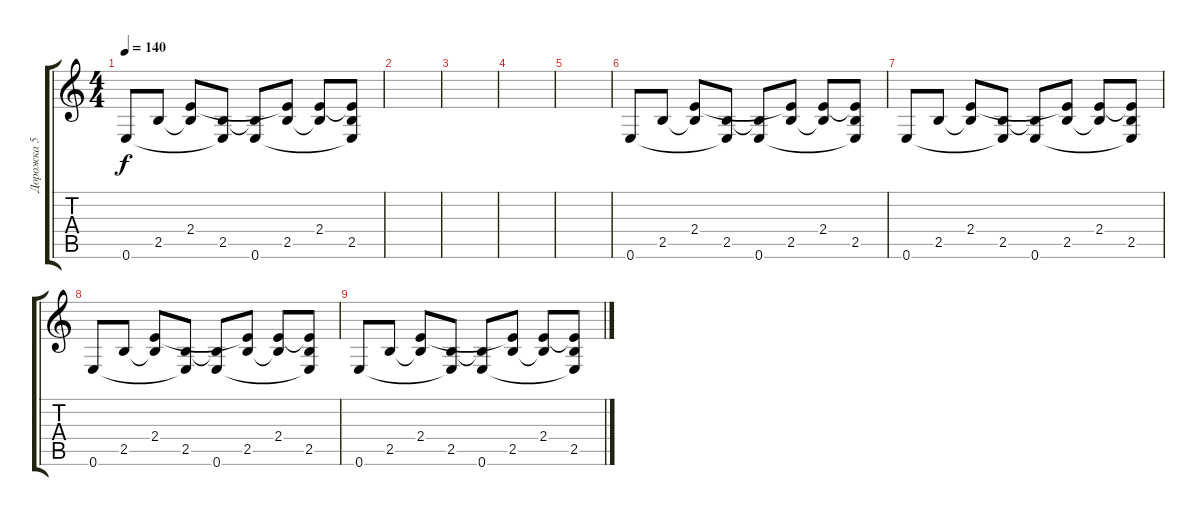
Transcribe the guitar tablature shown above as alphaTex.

\track ("Дорожка 5" "Дорожка 5") {instrument electricguitarmuted}
\staff {score tabs}
\tuning (E4 B3 G3 D3 A2 E2) {hide}
\ts (4 4)
\tempo 140
\clef g2
\ks c
0.6.8{dy f} 2.5.8 (2.4 2.5{t}).8 (2.5 0.6{t}).8 (2.5{t} 0.6).8 (2.4{t} 2.5).8 (2.4 2.5{t}).8 (2.4{t} 2.5 0.6{t}).8 |
|
|
|
|
0.6.8 2.5.8 (2.4 2.5{t}).8 (2.5 0.6{t}).8 (2.5{t} 0.6).8 (2.4{t} 2.5).8 (2.4 2.5{t}).8 (2.4{t} 2.5 0.6{t}).8 |
0.6.8 2.5.8 (2.4 2.5{t}).8 (2.5 0.6{t}).8 (2.5{t} 0.6).8 (2.4{t} 2.5).8 (2.4 2.5{t}).8 (2.4{t} 2.5 0.6{t}).8 |
0.6.8 2.5.8 (2.4 2.5{t}).8 (2.5 0.6{t}).8 (2.5{t} 0.6).8 (2.4{t} 2.5).8 (2.4 2.5{t}).8 (2.4{t} 2.5 0.6{t}).8 |
0.6.8 2.5.8 (2.4 2.5{t}).8 (2.5 0.6{t}).8 (2.5{t} 0.6).8 (2.4{t} 2.5).8 (2.4 2.5{t}).8 (2.4{t} 2.5 0.6{t}).8
